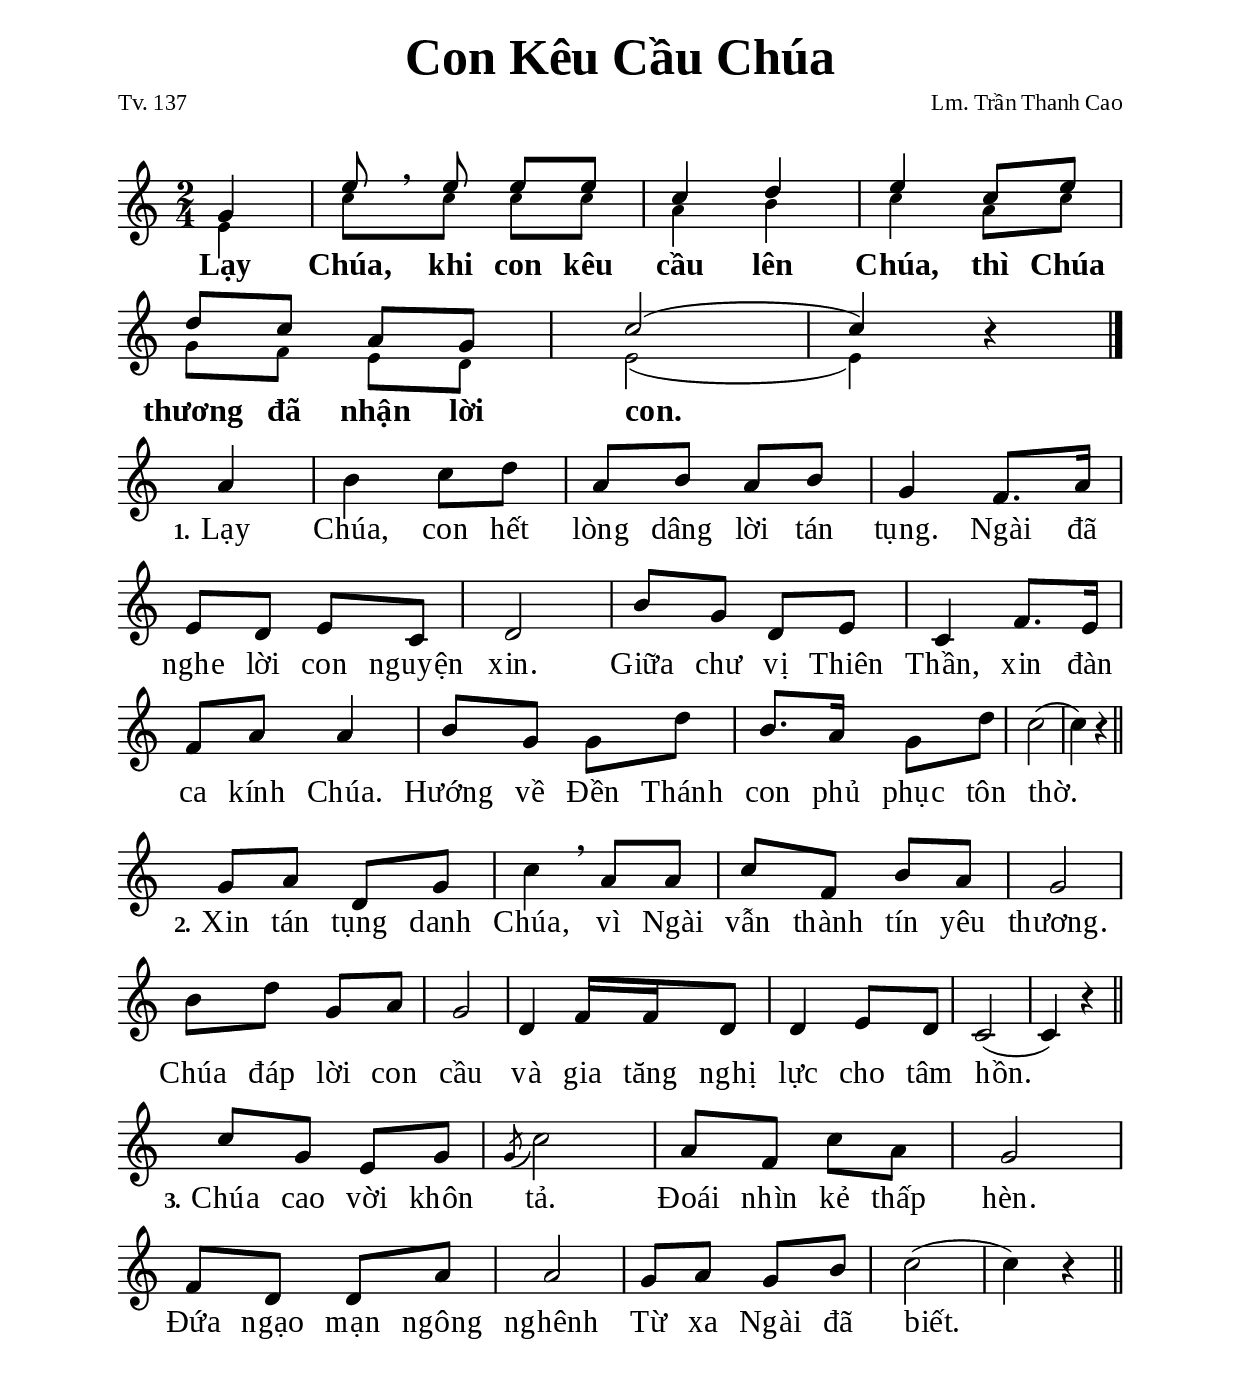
% Cài đặt chung
\version "2.20.0"
\include "english.ly"

\header {
  title = \markup { \fontsize #3 "Con Kêu Cầu Chúa" }
  poet = "Tv. 137"
  composer = "Lm. Trần Thanh Cao"
  arranger = " "
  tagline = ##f
}


\paper {
  #(set-paper-size "a4")
  top-margin = 10\mm
  bottom-margin = 10\mm
  left-margin = 20\mm
  right-margin = 20\mm
  indent = #0
  #(define fonts
    (make-pango-font-tree
      "Liberation Serif"
      "Liberation Serif"
      "Liberation Serif"
      (/ 20 20)))
  page-count = #1
}

% Nhạc điệp khúc
nhacDiepKhucSop = \relative c'' {

  \partial 4 g4 |
  e'8 \breathe e e e |
  c4 d |
  e c8 e |
  d c a g |
  c2 ( |
  c4) r \bar "|."
}

nhacDiepKhucBass = \relative c'' {
  \override NoteHead.font-size = #-2
  \partial 4 e,4 |
  c'8 c c c |
  a4 b |
  c a8 c |
  g f e d |
  e2 ( |
  e4) r
}

% Nhạc phiên khúc
nhacPhienKhucMot = \relative c'' {
  \partial 4 a4 |
  b c8 d |
  a b a b |
  g4 f8. a16 |
  e8 d e c |
  d2 |
  b'8 g d e |
  c4 f8. e16 |
  f8 a a4 |
  b8 g g d' |
  b8. a16 g8 d' |
  c2 ( |
  c4) r \bar "||"
}

nhacPhienKhucHai = \relative c'' {
  g8 a d, g |
  c4 \breathe a8 a |
  c f, b a |
  g2 |
  b8 d g, a |
  g2 |
  d4 f16 f d8 |
  d4 e8 d |
  c2 ( |
  c4) r \bar "||"
}

nhacPhienKhucBa = \relative c'' {
  c8 g e g |
  \acciaccatura g8 c2 |
  a8 f c' a |
  g2 |
  f8 d d a' |
  a2 |
  g8 a g b |
  c2 ( |
  c4) r \bar "||"
}

% Lời điệp khúc
loiDiepKhuc = \lyricmode {
  \override Lyrics.LyricText.font-series = #'bold
  Lạy Chúa, khi con kêu cầu lên Chúa,
  thì Chúa thương đã nhận lời con.
}

% Lời phiên khúc
loiPhienKhucMot = \lyricmode {
  \set stanza = #"1."
  Lạy Chúa, con hết lòng dâng lời tán tụng.
  Ngài đã nghe lời con nguyện xin.
  Giữa chư vị Thiên Thần,
  xin đàn ca kính Chúa.
  Hướng về Đền Thánh con phủ phục tôn thờ.
}

loiPhienKhucHai = \lyricmode {
  \set stanza = #"2."
  Xin tán tụng danh Chúa,
  vì Ngài vẫn thành tín yêu thương.
  Chúa đáp lời con cầu và gia tăng nghị lực cho tâm hồn.
}

loiPhienKhucBa = \lyricmode {
  \set stanza = #"3."
  Chúa cao vời khôn tả.
  Đoái nhìn kẻ thấp hèn.
  Đứa ngạo mạn ngông nghênh
  Từ xa Ngài đã biết.
}


% Dàn trang
\score {
  \new ChoirStaff <<
    \new Staff = diepKhuc \with {
        \consists "Merge_rests_engraver"
        \magnifyStaff #(magstep +1)
      }
      <<
      \new Voice = beSop {
        \voiceOne \key c \major \time 2/4 \nhacDiepKhucSop
      }
      \new Voice = beBas {
        \voiceTwo \key c \major \time 2/4 \nhacDiepKhucBass
      }
    >>
    \new Lyrics \lyricsto beSop \loiDiepKhuc
  >>
  \layout {
    \override Lyrics.LyricText.font-series = #'bold
    \override Lyrics.LyricText.font-size = #+3
    \override Lyrics.LyricSpace.minimum-distance = #2.0
    \override Score.BarNumber.break-visibility = ##(#f #f #f)
    \override Score.SpacingSpanner.uniform-stretching = ##t
  }
}

\score {
  \new ChoirStaff <<
    \new Staff = phienKhuc \with {
        \magnifyStaff #(magstep +1)
      }
      <<
      \new Voice = beSop {
        \key c \major \time 2/4 \nhacPhienKhucMot
      }
    >>
    \new Lyrics \lyricsto beSop \loiPhienKhucMot
  >>
  \layout {
    \override Staff.TimeSignature.transparent = ##t
    \override Lyrics.LyricText.font-size = #+3
    \override Lyrics.LyricSpace.minimum-distance = #2.0
    \override Score.BarNumber.break-visibility = ##(#f #f #f)
    \override Score.SpacingSpanner.uniform-stretching = ##t
  }
}

\score {
  \new ChoirStaff <<
    \new Staff = phienKhuc \with {
        \magnifyStaff #(magstep +1)
      }
      <<
      \new Voice = beSop {
        \key c \major \time 2/4 \nhacPhienKhucHai
      }
    >>
    \new Lyrics \lyricsto beSop \loiPhienKhucHai
  >>
  \layout {
    \override Staff.TimeSignature.transparent = ##t
    \override Lyrics.LyricText.font-size = #+3
    \override Lyrics.LyricSpace.minimum-distance = #2.0
    \override Score.BarNumber.break-visibility = ##(#f #f #f)
    \override Score.SpacingSpanner.uniform-stretching = ##t
  }
}

\score {
  \new ChoirStaff <<
    \new Staff = phienKhuc \with {
        \magnifyStaff #(magstep +1)
      }
      <<
      \new Voice = beSop {
        \key c \major \time 2/4 \nhacPhienKhucBa
      }
    >>
    \new Lyrics \lyricsto beSop \loiPhienKhucBa
  >>
  \layout {
    \override Staff.TimeSignature.transparent = ##t
    \override Lyrics.LyricText.font-size = #+3
    \override Lyrics.LyricSpace.minimum-distance = #2.0
    \override Score.BarNumber.break-visibility = ##(#f #f #f)
    \override Score.SpacingSpanner.uniform-stretching = ##t
  }
}
